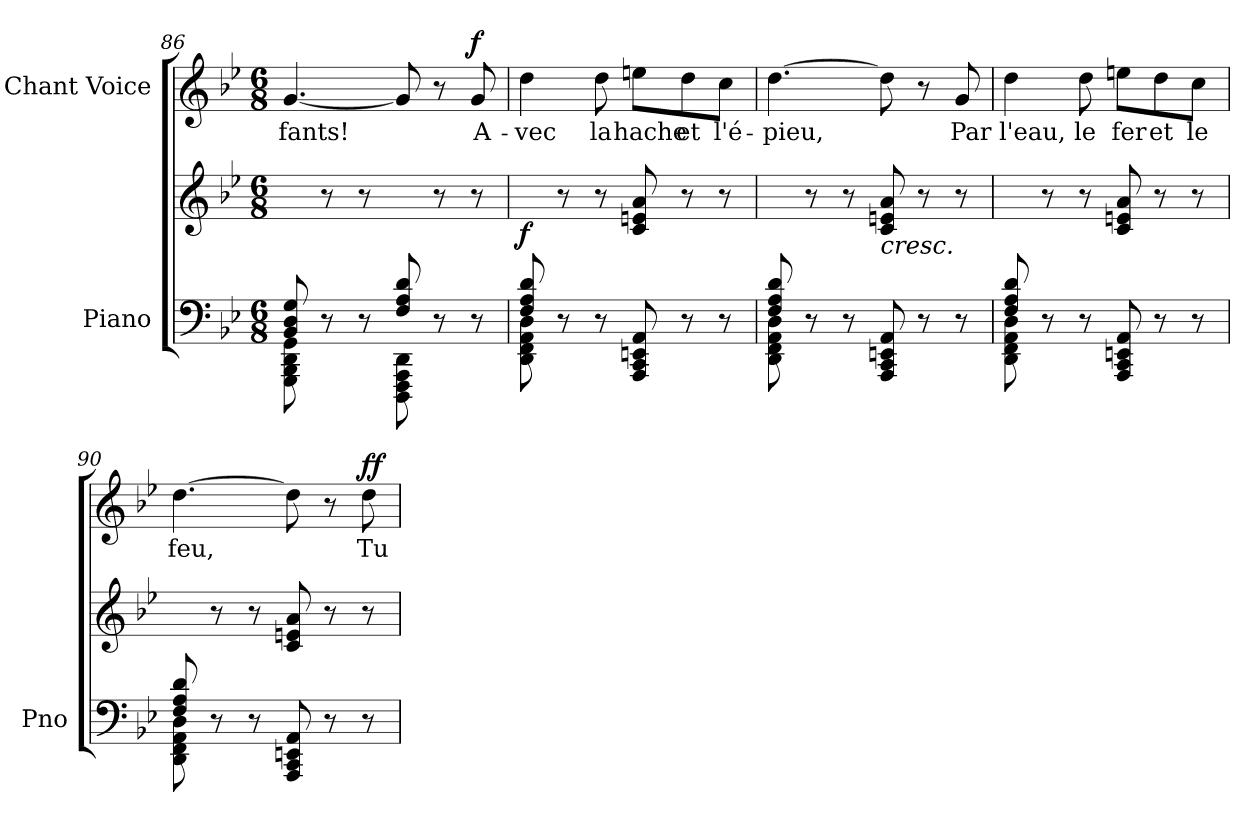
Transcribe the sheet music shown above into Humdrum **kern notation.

**kern	**kern	**dynam	**kern	**text	**dynam
*part2	*part2	*part2	*part1	*part1	*part1
*staff3	*staff2	*staff2/3	*staff1	*staff1	*staff1
*I"Piano	*	*	*I"Chant Voice	*	*
*I'Pno	*	*	*	*	*
*clefF4	*clefG2	*	*clefG2	*	*
*k[b-e-]	*k[b-e-]	*	*k[b-e-]	*	*
*M6/8	*M6/8	*	*M6/8	*	*
=86	=86	=86	=86	=86	=86
*^	*	*	*	*	*
!	!	!	!	!	!LO:LY:b	!
8BB-/ 8D/ 8G/	8GGG\ 8BBB-\ 8DD\ 8GG\	8ryy	.	[4.g/	-fants!	.
4ryy	8r	8r	.	.	.	.
.	8r	8r	.	.	.	.
8F/ 8A/ 8d/	8DDD\ 8FFF\ 8AAA\ 8DD\	8ryy	.	8g/]	.	.
4ryy	8r	8r	.	8r	.	.
!	!	!	!	!	!LO:LY:b	!LO:DY:a
.	8r	8r	.	8g/	A-	f
=87	=87	=87	=87	=87	=87	=87
!	!	!	!LO:DY:b	!	!LO:LY:b	!
8F/ 8A/ 8d/	8DD\ 8FF\ 8AA\ 8D\	8ryy	f	4dd\	-vec	.
2ryy	8r	8r	.	.	.	.
!	!	!	!	!	!LO:LY:b	!
.	8r	8r	.	8dd\	la	.
!	!	!	!	!	!LO:LY:b	!
.	8AAA/ 8CC/ 8EEn/ 8AA/	8c/ 8en/ 8a/	.	8een\L	hache	.
!	!	!	!	!	!LO:LY:b	!
.	8r	8r	.	8dd\	et	.
!	!	!	!	!	!LO:LY:b	!
8ryy	8r	8r	.	8cc\J	l'é-	.
=88	=88	=88	=88	=88	=88	=88
!	!	!	!	!	!LO:LY:b	!
8F/ 8A/ 8d/	8DD\ 8FF\ 8AA\ 8D\	8ryy	.	[4.dd\	-pieu,	.
2ryy	8r	8r	.	.	.	.
.	8r	8r	.	.	.	.
!	!	!LO:TX:b:i:t=cresc.	!	!	!	!
.	8AAA/ 8CC/ 8EEn/ 8AA/	8c/ 8en/ 8a/	.	8dd\]	.	.
.	8r	8r	.	8r	.	.
!	!	!	!	!	!LO:LY:b	!
8ryy	8r	8r	.	8g/	Par	.
!!LO:LB:g=z
=89	=89	=89	=89	=89	=89	=89
!	!	!	!	!	!LO:LY:b	!
8F/ 8A/ 8d/	8DD\ 8FF\ 8AA\ 8D\	8ryy	.	4dd\	l'eau,	.
2ryy	8r	8r	.	.	.	.
!	!	!	!	!	!LO:LY:b	!
.	8r	8r	.	8dd\	le	.
!	!	!	!	!	!LO:LY:b	!
.	8AAA/ 8CC/ 8EEn/ 8AA/	8c/ 8en/ 8a/	.	8een\L	fer	.
!	!	!	!	!	!LO:LY:b	!
.	8r	8r	.	8dd\	et	.
!	!	!	!	!	!LO:LY:b	!
8ryy	8r	8r	.	8cc\J	le	.
=90	=90	=90	=90	=90	=90	=90
!	!	!	!	!	!LO:LY:b	!
8F/ 8A/ 8d/	8DD\ 8FF\ 8AA\ 8D\	8ryy	.	[4.dd\	feu,	.
2ryy	8r	8r	.	.	.	.
.	8r	8r	.	.	.	.
.	8AAA/ 8CC/ 8EEn/ 8AA/	8c/ 8en/ 8a/	.	8dd\]	.	.
.	8r	8r	.	8r	.	.
!	!	!	!	!	!LO:LY:b	!LO:DY:a
8ryy	8r	8r	.	8dd\	Tu-	ff
*v	*v	*	*	*	*	*
=	=	=	=	=	=
*-	*-	*-	*-	*-	*-
